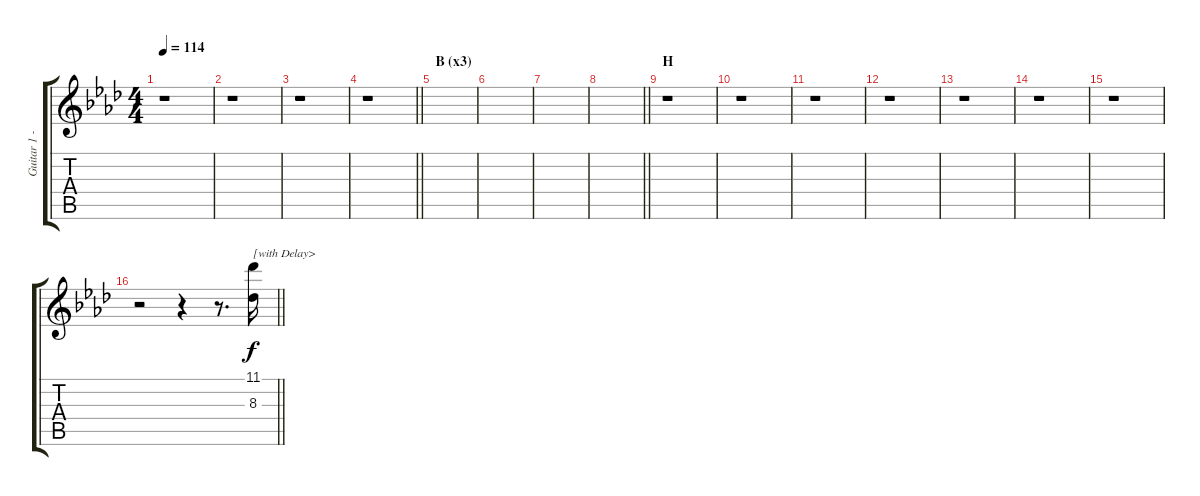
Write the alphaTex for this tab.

\track ("Guitar 1 - Uruha" "Guitar 1 -") {instrument overdrivenguitar}
\staff {score tabs}
\tuning (D4 A3 F3 C3 G2 C2) {hide}
\ts (4 4)
\tempo 114
\clef g2
\ks ab
r.1{dy f} |
r.1 |
r.1 |
\barLineRight lightlight
r.1 |
\section ("" "B (x3)")
|
|
|
\barLineRight lightlight
|
\section ("" "H")
r.1 |
r.1 |
r.1 |
r.1 |
r.1 |
r.1 |
r.1 |
\barLineRight lightlight
r.2 r.4 r.8{d volume 10 instrument distortionguitar} (11.1 8.3).16{txt "[with Delay>"}
